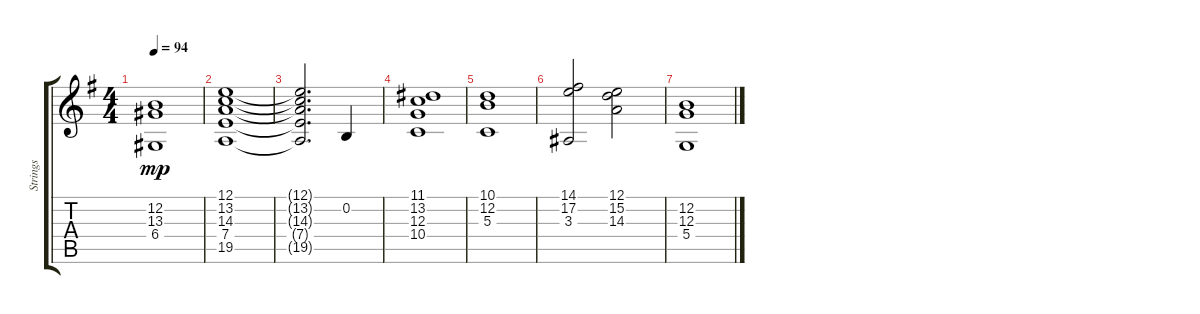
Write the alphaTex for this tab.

\track ("Strings" "Strings") {instrument synthstrings1}
\staff {score tabs}
\tuning (E4 B3 G3 D3 A2 E2) {hide}
\ts (4 4)
\tempo 94
\clef g2
\ks g
(12.2 13.3 6.4).1{dy mp} |
(12.1 13.2 14.3 7.4 19.5).1 |
(12.1{t} 13.2{t} 14.3{t} 7.4{t} 19.5{t}).2{d} 0.2.4 |
(11.1 13.2 12.3 10.4).1 |
(10.1 12.2 5.3).1 |
(14.1 17.2 3.3).2 (12.1 15.2 14.3).2 |
(12.2 12.3 5.4).1
